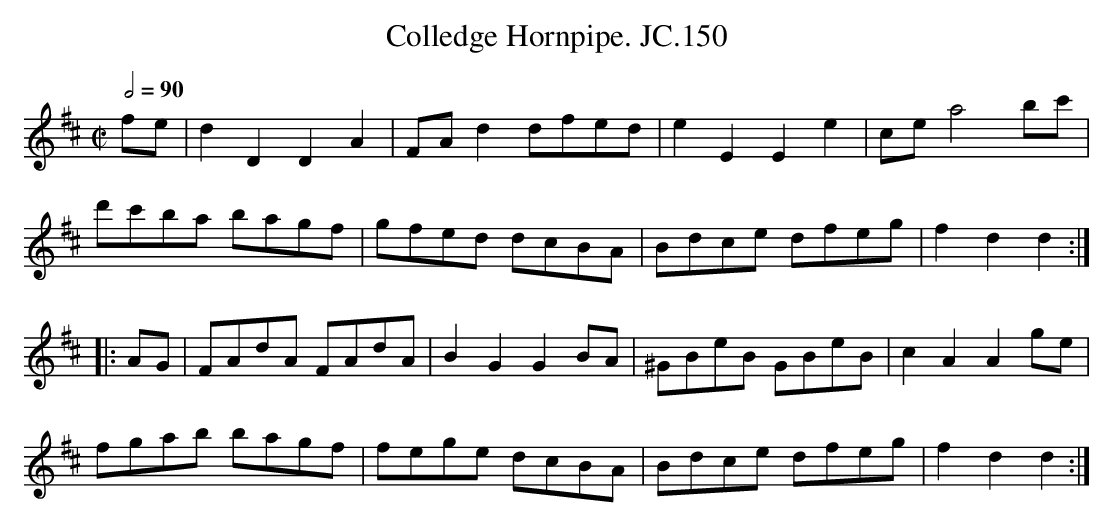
X:1
T:Colledge Hornpipe. JC.150
M:C|
L:1/8
Q:2/4=90
K:D
fe|\\
d2D2D2A2|FAd2 dfed|e2E2E2e2|cea4bc'|
d'c'ba bagf|gfed dcBA|Bdce dfeg|f2d2d2:|
|:AG|FAdA FAdA|B2G2G2BA|^GBeB GBeB|c2A2A2ge|
fgab bagf|fege dcBA|Bdce dfeg|f2d2d2:|
